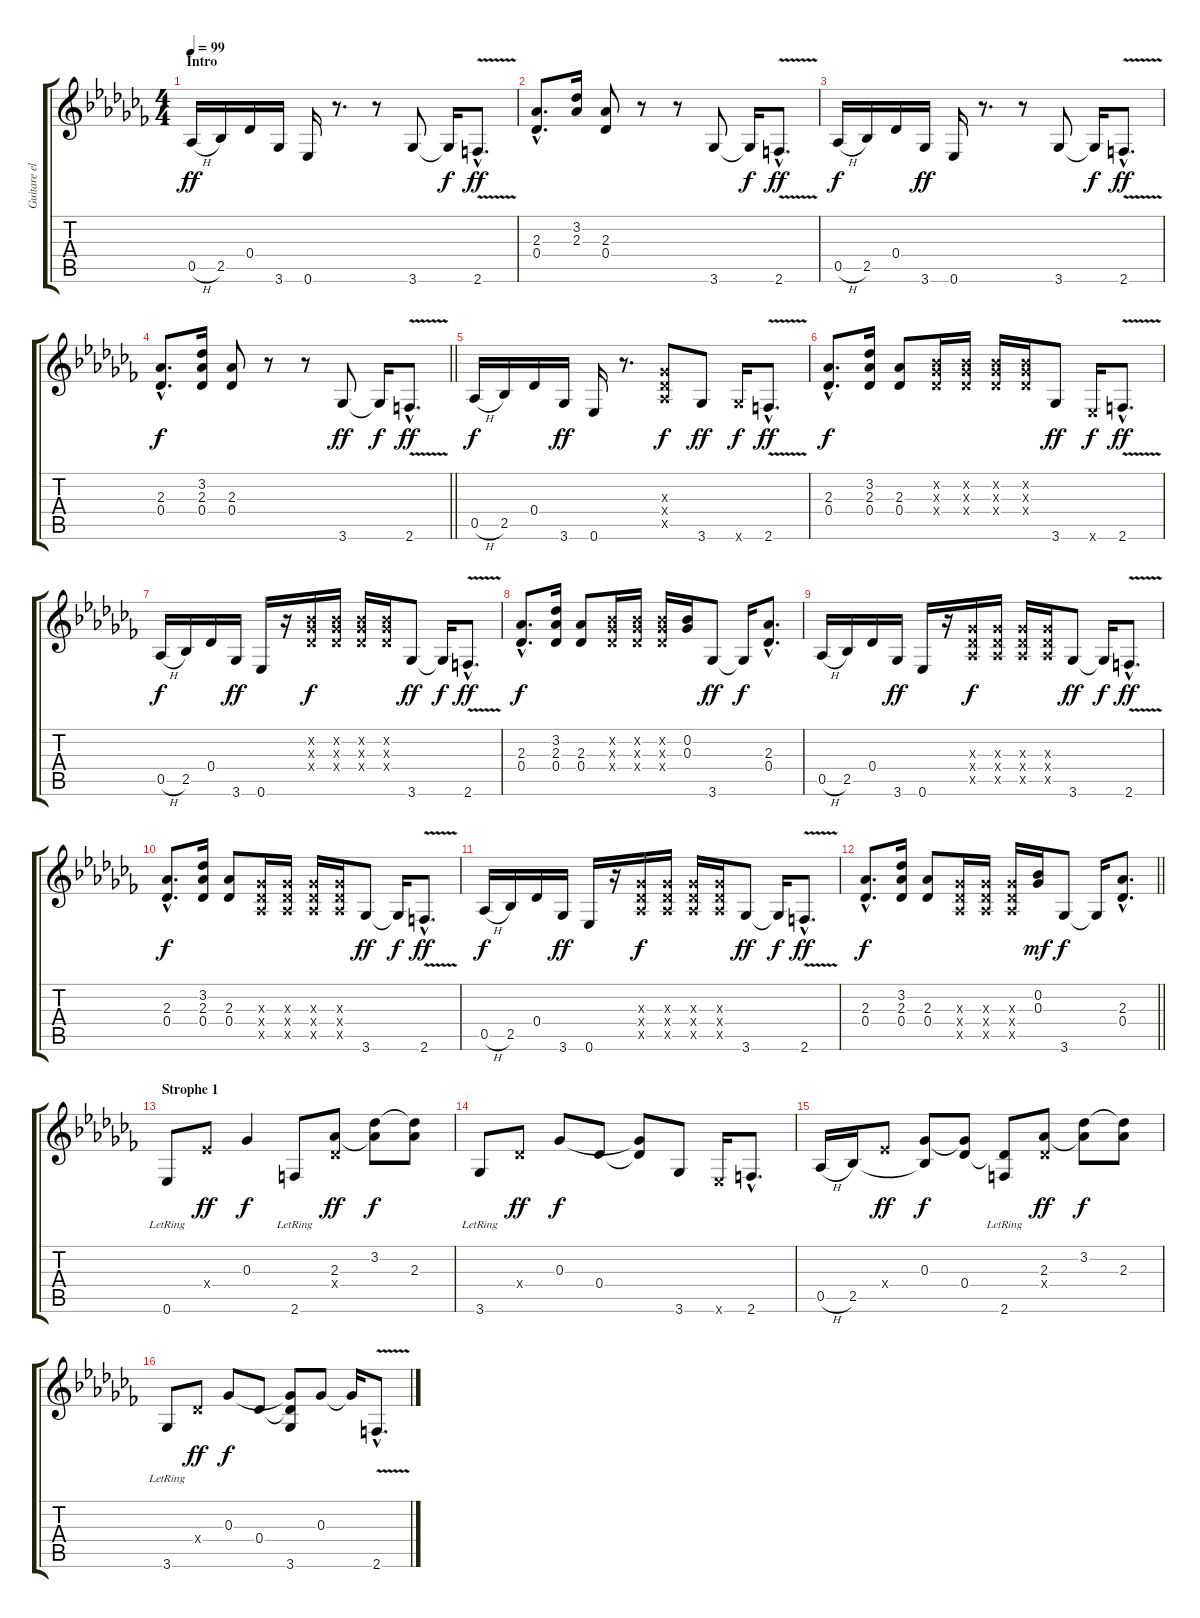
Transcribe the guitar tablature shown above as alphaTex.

\track ("Guitare electrique 1" "Guitare el") {instrument distortionguitar}
\staff {score tabs}
\tuning (Eb4 Bb3 Gb3 Db3 Ab2 Eb2) {hide}
\ts (4 4)
\section ("" "Intro")
\tempo 99
\clef g2
\ks cb
0.5{h}.16{dy ff instrument distortionguitar} 2.5.16 0.4.16 3.6.16 0.6.16 r.8{d} r.8 3.6.8 3.6{t}.16{dy f} 2.6{v hac}.8{d dy ff} |
(2.3{hac} 0.4{hac}).8{d} (3.2 2.3).16 (2.3 0.4).8 r.8 r.8 3.6.8 3.6{t}.16{dy f} 2.6{v hac}.8{d dy ff} |
0.5{h}.16{dy f} 2.5.16 0.4.16 3.6.16{dy ff} 0.6.16 r.8{d} r.8 3.6.8 3.6{t}.16{dy f} 2.6{v hac}.8{d dy ff} |
\barLineRight lightlight
(2.3{hac} 0.4{hac}).8{d dy f} (3.2 2.3 0.4).16 (2.3 0.4).8 r.8 r.8 3.6.8{dy ff} 3.6{t}.16{dy f} 2.6{v hac}.8{d dy ff} |
0.5{h}.16{dy f} 2.5.16 0.4.16 3.6.16{dy ff} 0.6.16 r.8{d} (0.3{x} 0.4{x} 0.5{x}).8{dy f} 3.6.8{dy ff} 3.6{x}.16{dy f} 2.6{v hac}.8{d dy ff} |
(2.3{hac} 0.4{hac}).8{d dy f} (3.2 2.3 0.4).16 (2.3 0.4).8 (0.2{x} 0.3{x} 0.4{x}).16 (0.2{x} 0.3{x} 0.4{x}).16 (0.2{x} 0.3{x} 0.4{x}).16 (0.2{x} 0.3{x} 0.4{x}).16 3.6.8{dy ff} 0.6{x}.16{dy f} 2.6{v hac}.8{d dy ff} |
0.5{h}.16{dy f} 2.5.16 0.4.16 3.6.16{dy ff} 0.6.16 r.16 (0.2{x} 0.3{x} 0.4{x}).16{dy f} (0.2{x} 0.3{x} 0.4{x}).16 (0.2{x} 0.3{x} 0.4{x}).16 (0.2{x} 0.3{x} 0.4{x}).16 3.6.8{dy ff} 3.6{t}.16{dy f} 2.6{v hac}.8{d dy ff} |
(2.3{hac} 0.4{hac}).8{d dy f} (3.2 2.3 0.4).16 (2.3 0.4).8 (0.2{x} 0.3{x} 0.4{x}).16 (0.2{x} 0.3{x} 0.4{x}).16 (0.2{x} 0.3{x} 0.4{x}).16 (0.2 0.3).16 3.6.8{dy ff} 3.6{t}.16{dy f} (2.3{hac} 0.4{hac}).8{d} |
0.5{h}.16 2.5.16 0.4.16 3.6.16{dy ff} 0.6.16 r.16 (0.3{x} 0.4{x} 0.5{x}).16{dy f} (0.3{x} 0.4{x} 0.5{x}).16 (0.3{x} 0.4{x} 0.5{x}).16 (0.3{x} 0.4{x} 0.5{x}).16 3.6.8{dy ff} 3.6{t}.16{dy f} 2.6{v hac}.8{d dy ff} |
(2.3{hac} 0.4{hac}).8{d dy f} (3.2 2.3 0.4).16 (2.3 0.4).8 (0.3{x} 0.4{x} 0.5{x}).16 (0.3{x} 0.4{x} 0.5{x}).16 (0.3{x} 0.4{x} 0.5{x}).16 (0.3{x} 0.4{x} 0.5{x}).16 3.6.8{dy ff} 3.6{t}.16{dy f} 2.6{v hac}.8{d dy ff} |
0.5{h}.16{dy f} 2.5.16 0.4.16 3.6.16{dy ff} 0.6.16 r.16 (0.3{x} 0.4{x} 0.5{x}).16{dy f} (0.3{x} 0.4{x} 0.5{x}).16 (0.3{x} 0.4{x} 0.5{x}).16 (0.3{x} 0.4{x} 0.5{x}).16 3.6.8{dy ff} 3.6{t}.16{dy f} 2.6{v hac}.8{d dy ff} |
\barLineRight lightlight
(2.3{hac} 0.4{hac}).8{d dy f} (3.2 2.3 0.4).16 (2.3 0.4).8 (0.3{x} 0.4{x} 0.5{x}).16 (0.3{x} 0.4{x} 0.5{x}).16 (0.3{x} 0.4{x} 0.5{x}).16 (0.2 0.3).16{dy mf} 3.6.8{dy f} 3.6{t}.16 (2.3{hac} 0.4{hac}).8{d} |
\section ("" "Strophe 1")
0.6{lr}.8 2.4{x}.8{dy ff} 0.3.4{dy f} 2.6{lr}.8 (2.3 0.4{x}).8{dy ff} (3.2 2.3{t}).8{dy f} (3.2{t} 2.3).8 |
3.6{lr}.8 0.4{x}.8{dy ff} 0.3.8{dy f} 0.4.8 (0.3{t} 0.4{t}).8 3.6.8 0.6{x}.16 2.6{hac}.8{d} |
0.5{h}.16 2.5.16 2.4{x}.8{dy ff} (0.3 2.5{t}).8{dy f} (0.3{t} 0.4).8 (0.4{t} 2.6{lr}).8 (2.3 0.4{x}).8{dy ff} (3.2 2.3{t}).8{dy f} (3.2{t} 2.3).8 |
3.6{lr}.8 0.4{x}.8{dy ff} 0.3.8{dy f} 0.4.8 (0.3{t} 0.4{t} 3.6).8 0.3.8 0.3{t}.16 2.6{v hac}.8{d}
